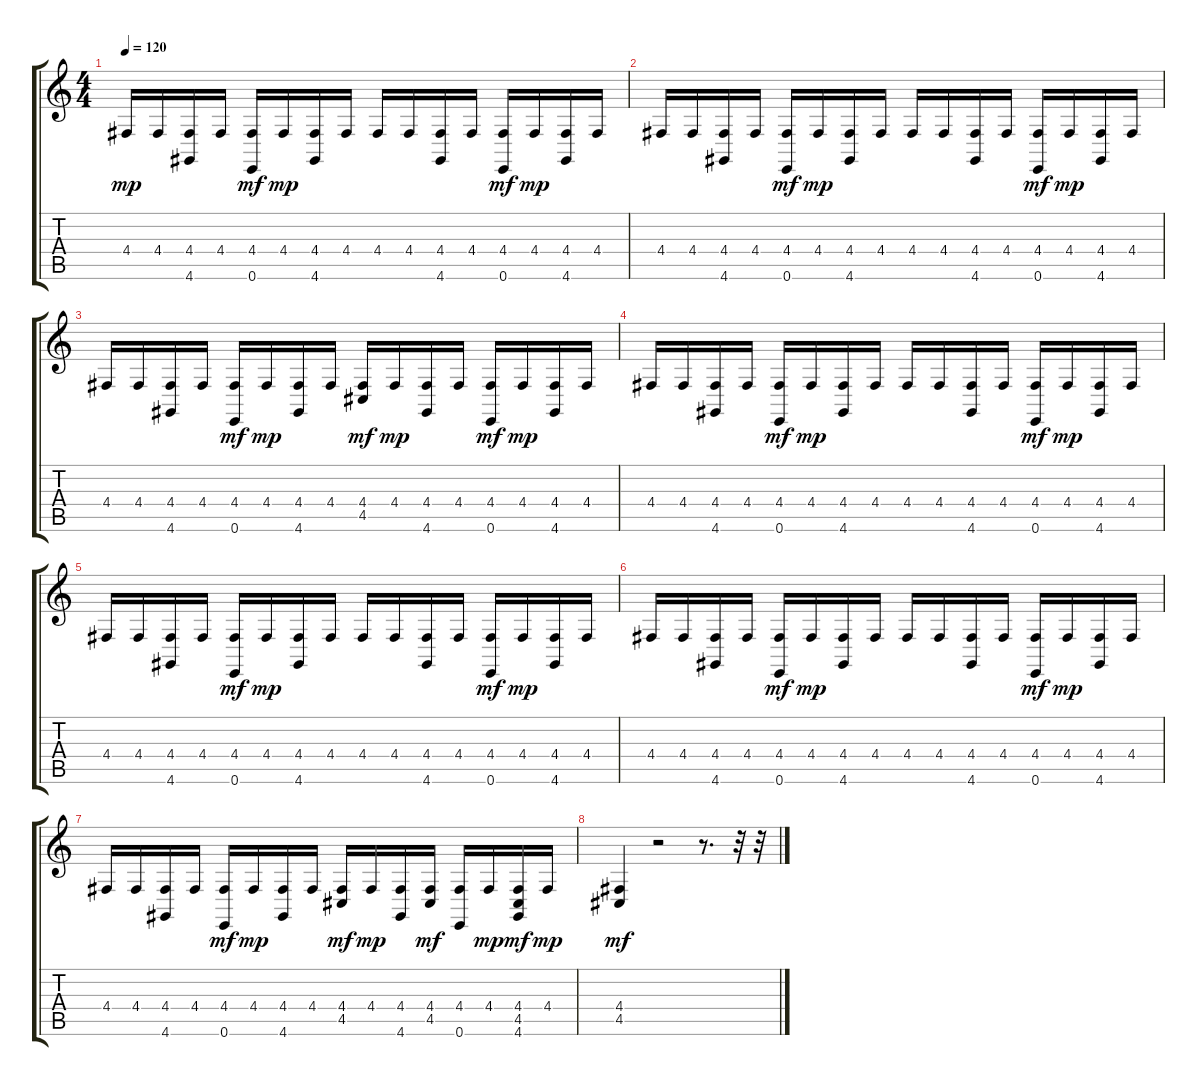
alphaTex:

\track "" {instrument lead8bassandlead}
\staff {score tabs}
\tuning (E4 B3 G3 D3 A2 E2) {hide}
\ts (4 4)
\tempo 120
\clef g2
\ks c
4.4.16{dy mp} 4.4.16 (4.4 4.6).16 4.4.16 (4.4 0.6).16{dy mf} 4.4.16{dy mp} (4.4 4.6).16 4.4.16 4.4.16 4.4.16 (4.4 4.6).16 4.4.16 (4.4 0.6).16{dy mf} 4.4.16{dy mp} (4.4 4.6).16 4.4.16 |
4.4.16 4.4.16 (4.4 4.6).16 4.4.16 (4.4 0.6).16{dy mf} 4.4.16{dy mp} (4.4 4.6).16 4.4.16 4.4.16 4.4.16 (4.4 4.6).16 4.4.16 (4.4 0.6).16{dy mf} 4.4.16{dy mp} (4.4 4.6).16 4.4.16 |
4.4.16 4.4.16 (4.4 4.6).16 4.4.16 (4.4 0.6).16{dy mf} 4.4.16{dy mp} (4.4 4.6).16 4.4.16 (4.4 4.5).16{dy mf} 4.4.16{dy mp} (4.4 4.6).16 4.4.16 (4.4 0.6).16{dy mf} 4.4.16{dy mp} (4.4 4.6).16 4.4.16 |
4.4.16 4.4.16 (4.4 4.6).16 4.4.16 (4.4 0.6).16{dy mf} 4.4.16{dy mp} (4.4 4.6).16 4.4.16 4.4.16 4.4.16 (4.4 4.6).16 4.4.16 (4.4 0.6).16{dy mf} 4.4.16{dy mp} (4.4 4.6).16 4.4.16 |
4.4.16 4.4.16 (4.4 4.6).16 4.4.16 (4.4 0.6).16{dy mf} 4.4.16{dy mp} (4.4 4.6).16 4.4.16 4.4.16 4.4.16 (4.4 4.6).16 4.4.16 (4.4 0.6).16{dy mf} 4.4.16{dy mp} (4.4 4.6).16 4.4.16 |
4.4.16 4.4.16 (4.4 4.6).16 4.4.16 (4.4 0.6).16{dy mf} 4.4.16{dy mp} (4.4 4.6).16 4.4.16 4.4.16 4.4.16 (4.4 4.6).16 4.4.16 (4.4 0.6).16{dy mf} 4.4.16{dy mp} (4.4 4.6).16 4.4.16 |
4.4.16 4.4.16 (4.4 4.6).16 4.4.16 (4.4 0.6).16{dy mf} 4.4.16{dy mp} (4.4 4.6).16 4.4.16 (4.4 4.5).16{dy mf} 4.4.16{dy mp} (4.4 4.6).16 (4.4 4.5).16{dy mf} (4.4 0.6).16 4.4.16{dy mp} (4.4 4.5 4.6).16{dy mf} 4.4.16{dy mp} |
(4.4 4.5).4{dy mf} r.2 r.8{d} r.32 r.32
